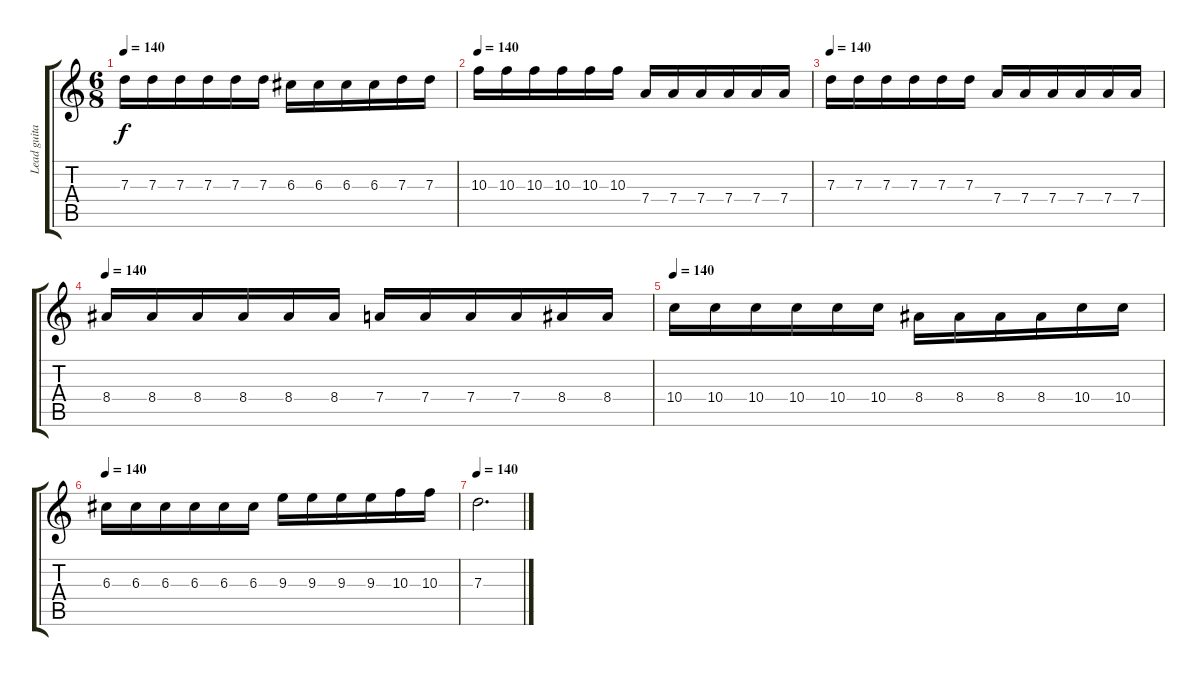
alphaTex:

\track ("Lead guitar" "Lead guita") {instrument distortionguitar}
\staff {score tabs}
\tuning (E4 B3 G3 D3 A2 E2) {hide}
\ts (6 8)
\tempo 140
\clef g2
\ks c
7.3.16{dy f} 7.3.16 7.3.16 7.3.16 7.3.16 7.3.16 6.3.16 6.3.16 6.3.16 6.3.16 7.3.16 7.3.16 |
\tempo 140
10.3.16 10.3.16 10.3.16 10.3.16 10.3.16 10.3.16 7.4.16 7.4.16 7.4.16 7.4.16 7.4.16 7.4.16 |
\tempo 140
7.3.16 7.3.16 7.3.16 7.3.16 7.3.16 7.3.16 7.4.16 7.4.16 7.4.16 7.4.16 7.4.16 7.4.16 |
\tempo 140
8.4.16 8.4.16 8.4.16 8.4.16 8.4.16 8.4.16 7.4.16 7.4.16 7.4.16 7.4.16 8.4.16 8.4.16 |
\tempo 140
10.4.16 10.4.16 10.4.16 10.4.16 10.4.16 10.4.16 8.4.16 8.4.16 8.4.16 8.4.16 10.4.16 10.4.16 |
\tempo 140
6.3.16 6.3.16 6.3.16 6.3.16 6.3.16 6.3.16 9.3.16 9.3.16 9.3.16 9.3.16 10.3.16 10.3.16 |
\tempo 140
7.3.2{d}
